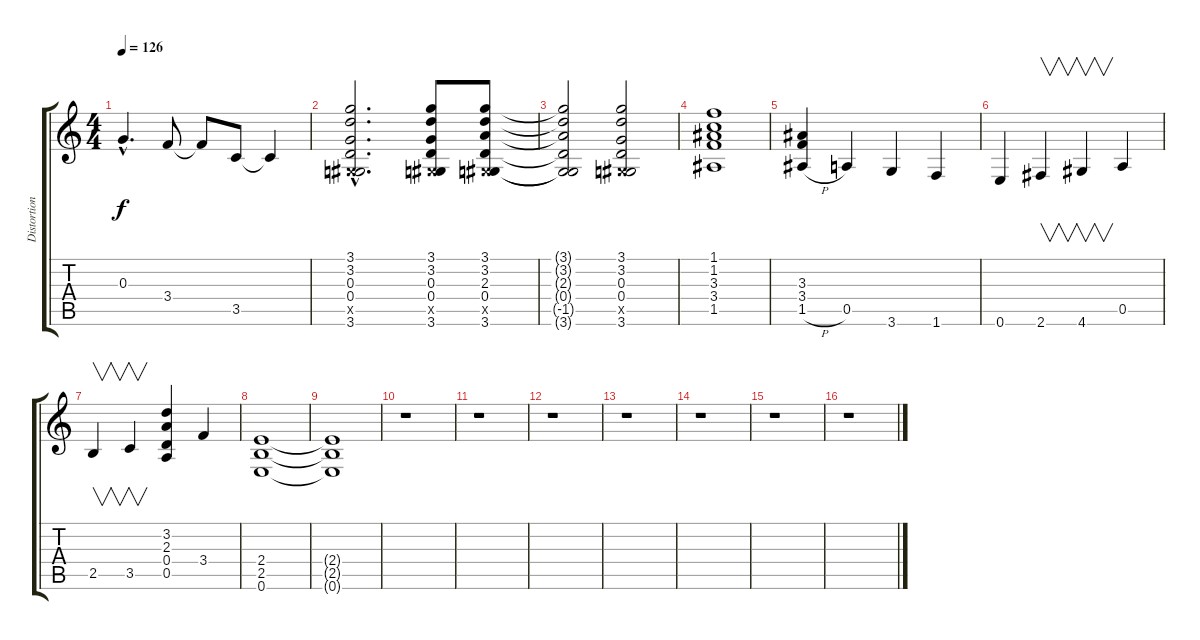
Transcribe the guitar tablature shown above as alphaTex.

\track ("Distortion guitar" "Distortion") {instrument distortionguitar}
\staff {score tabs}
\tuning (E4 B3 G3 D3 A2 E2) {hide}
\ts (4 4)
\tempo 126
\clef g2
\ks c
0.3{hac t}.4{d dy f} 3.4.8 3.4{t}.8 3.5.8 3.5{t}.4 |
(3.1{hac} 3.2{hac} 0.3{hac} 0.4{hac} -1.5{hac x} 3.6{hac}).2{d} (3.1 3.2 0.3 0.4 -1.5{x} 3.6).8 (3.1 3.2 2.3 0.4 -1.5{x} 3.6).8 |
(3.1{t} 3.2{t} 2.3{t} 0.4{t} -1.5{t} 3.6{t}).2 (3.1 3.2 0.3 0.4 -1.5{x} 3.6).2 |
(1.1 1.2 3.3 3.4 1.5).1 |
(3.3 3.4 1.5{h}).4 0.5.4 3.6.4 1.6.4 |
0.6.4 2.6.4{v} 4.6.4{v} 0.5.4 |
2.5.4{v} 3.5.4{v} (3.2 2.3 0.4 0.5).4 3.4.4 |
(2.4 2.5 0.6).1 |
(2.4{t} 2.5{t} 0.6{t}).1 |
r.1 |
r.1 |
r.1 |
r.1 |
r.1 |
r.1 |
r.1
